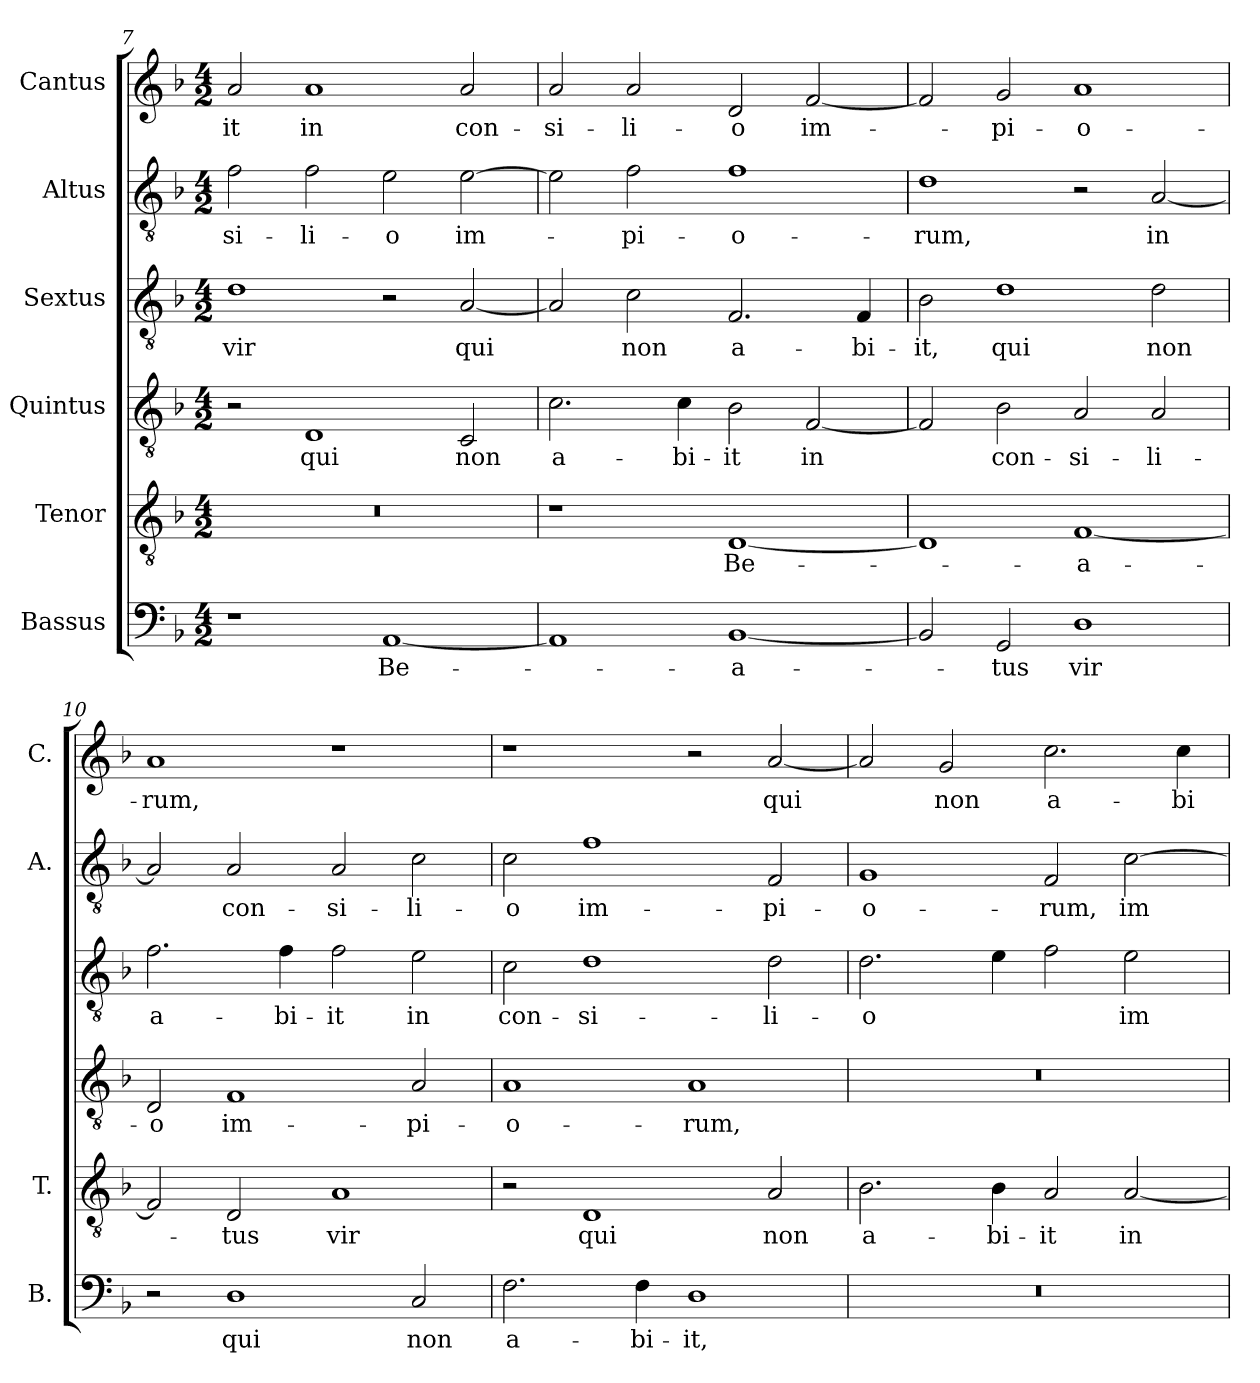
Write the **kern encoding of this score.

**kern	**text	**kern	**text	**kern	**text	**kern	**text	**kern	**text	**kern	**text
*part6	*part6	*part5	*part5	*part4	*part4	*part3	*part3	*part2	*part2	*part1	*part1
*staff6	*staff6	*staff5	*staff5	*staff4	*staff4	*staff3	*staff3	*staff2	*staff2	*staff1	*staff1
*I"Bassus	*	*I"Tenor	*	*I"Quintus	*	*I"Sextus	*	*I"Altus	*	*I"Cantus	*
*I'B.	*	*I'T.	*	*	*	*	*	*I'A.	*	*I'C.	*
!!LO:LB:g=z
*clefF4	*	*clefGv2	*	*clefGv2	*	*clefGv2	*	*clefGv2	*	*clefG2	*
*	*	*ITrd7c12	*	*ITrd7c12	*	*ITrd7c12	*	*ITrd7c12	*	*	*
*k[b-]	*	*k[b-]	*	*k[b-]	*	*k[b-]	*	*k[b-]	*	*k[b-]	*
*d:	*	*d:	*	*d:	*	*d:	*	*d:	*	*d:	*
*M4/2	*	*M4/2	*	*M4/2	*	*M4/2	*	*M4/2	*	*M4/2	*
=7	=7	=7	=7	=7	=7	=7	=7	=7	=7	=7	=7
!	!	!LO:N:vis=1	!	!	!	!	!LO:LY:b	!	!LO:LY:b	!	!LO:LY:b
1r	.	0r	.	2r	.	1D	vir	2F\	-si-	2a/	-it
!	!	!	!	!	!LO:LY:b	!	!	!	!LO:LY:b	!	!LO:LY:b
.	.	.	.	1DD	qui	.	.	2F\	-li-	1a	in
!	!LO:LY:b	!	!	!	!	!	!	!	!LO:LY:b	!	!
[<1AA	Be-	.	.	.	.	2r	.	2E\	-o	.	.
!	!	!	!	!	!LO:LY:b	!	!LO:LY:b	!	!LO:LY:b	!	!LO:LY:b
.	.	.	.	2CC/	non	[<2AA/	qui	[>2E\	im-	2a/	con-
=8	=8	=8	=8	=8	=8	=8	=8	=8	=8	=8	=8
!	!	!	!	!	!LO:LY:b	!	!	!	!	!	!LO:LY:b
1AA]	.	1r	.	2.C\	a-	2AA/]	.	2E\]	.	2a/	-si-
!	!	!	!	!	!	!	!LO:LY:b	!	!LO:LY:b	!	!LO:LY:b
.	.	.	.	.	.	2C\	non	2F\	-pi-	2a/	-li-
!	!	!	!	!	!LO:LY:b	!	!	!	!	!	!
.	.	.	.	4C\	-bi-	.	.	.	.	.	.
!	!LO:LY:b	!	!LO:LY:b	!	!LO:LY:b	!	!LO:LY:b	!	!LO:LY:b	!	!LO:LY:b
[<1BB-	-a-	[<1DD	Be-	2BB-\	-it	2.FF/	a-	1F	-o-	2d/	-o
!	!	!	!	!	!LO:LY:b	!	!	!	!	!	!LO:LY:b
.	.	.	.	[<2FF/	in	.	.	.	.	[<2f/	im-
!	!	!	!	!	!	!	!LO:LY:b	!	!	!	!
.	.	.	.	.	.	4FF/	-bi-	.	.	.	.
=9	=9	=9	=9	=9	=9	=9	=9	=9	=9	=9	=9
!	!	!	!	!	!	!	!LO:LY:b	!	!LO:LY:b	!	!
2BB-/]	.	1DD]	.	2FF/]	.	2BB-\	-it,	1D	-rum,	2f/]	.
!	!LO:LY:b	!	!	!	!LO:LY:b	!	!LO:LY:b	!	!	!	!LO:LY:b
2GG/	-tus	.	.	2BB-\	con-	1D	qui	.	.	2g/	-pi-
!	!LO:LY:b	!	!LO:LY:b	!	!LO:LY:b	!	!	!	!	!	!LO:LY:b
1D	vir	[<1FF	-a-	2AA/	-si-	.	.	2r	.	1a	-o-
!	!	!	!	!	!LO:LY:b	!	!LO:LY:b	!	!LO:LY:b	!	!
.	.	.	.	2AA/	-li-	2D\	non	[<2AA/	in	.	.
=10	=10	=10	=10	=10	=10	=10	=10	=10	=10	=10	=10
!	!	!	!	!	!LO:LY:b	!	!LO:LY:b	!	!	!	!LO:LY:b
2r	.	2FF/]	.	2DD/	-o	2.F\	a-	2AA/]	.	1a	-rum,
!	!LO:LY:b	!	!LO:LY:b	!	!LO:LY:b	!	!	!	!LO:LY:b	!	!
1D	qui	2DD/	-tus	1FF	im-	.	.	2AA/	con-	.	.
!	!	!	!	!	!	!	!LO:LY:b	!	!	!	!
.	.	.	.	.	.	4F\	-bi-	.	.	.	.
!	!	!	!LO:LY:b	!	!	!	!LO:LY:b	!	!LO:LY:b	!	!
.	.	1AA	vir	.	.	2F\	-it	2AA/	-si-	1r	.
!	!LO:LY:b	!	!	!	!LO:LY:b	!	!LO:LY:b	!	!LO:LY:b	!	!
2C/	non	.	.	2AA/	-pi-	2E\	in	2C\	-li-	.	.
=11	=11	=11	=11	=11	=11	=11	=11	=11	=11	=11	=11
!	!LO:LY:b	!	!	!	!LO:LY:b	!	!LO:LY:b	!	!LO:LY:b	!	!
2.F\	a-	2r	.	1AA	-o-	2C\	con-	2C\	-o	1r	.
!	!	!	!LO:LY:b	!	!	!	!LO:LY:b	!	!LO:LY:b	!	!
.	.	1DD	qui	.	.	1D	-si-	1F	im-	.	.
!	!LO:LY:b	!	!	!	!	!	!	!	!	!	!
4F\	-bi-	.	.	.	.	.	.	.	.	.	.
!	!LO:LY:b	!	!	!	!LO:LY:b	!	!	!	!	!	!
1D	-it,	.	.	1AA	-rum,	.	.	.	.	2r	.
!	!	!	!LO:LY:b	!	!	!	!LO:LY:b	!	!LO:LY:b	!	!LO:LY:b
.	.	2AA/	non	.	.	2D\	-li-	2FF/	-pi-	[<2a/	qui
!!LO:PB:g=z
=12	=12	=12	=12	=12	=12	=12	=12	=12	=12	=12	=12
!LO:N:vis=1	!	!	!LO:LY:b	!LO:N:vis=1	!	!	!LO:LY:b	!	!LO:LY:b	!	!
0r	.	2.BB-\	a-	0r	.	2.D\	-o	1GG	-o-	2a/]	.
!	!	!	!	!	!	!	!	!	!	!	!LO:LY:b
.	.	.	.	.	.	.	.	.	.	2g/	non
!	!	!	!LO:LY:b	!	!	!	!	!	!	!	!
.	.	4BB-\	-bi-	.	.	4E\	.	.	.	.	.
!	!	!	!LO:LY:b	!	!	!	!	!	!LO:LY:b	!	!LO:LY:b
.	.	2AA/	-it	.	.	2F\	.	2FF/	-rum,	2.cc\	a-
!	!	!	!LO:LY:b	!	!	!	!LO:LY:b	!	!LO:LY:b	!	!
.	.	[<2AA/	in	.	.	2E\	im-	[>2C\	im-	.	.
!	!	!	!	!	!	!	!	!	!	!	!LO:LY:b
.	.	.	.	.	.	.	.	.	.	4cc\	-bi-
=	=	=	=	=	=	=	=	=	=	=	=
*-	*-	*-	*-	*-	*-	*-	*-	*-	*-	*-	*-
